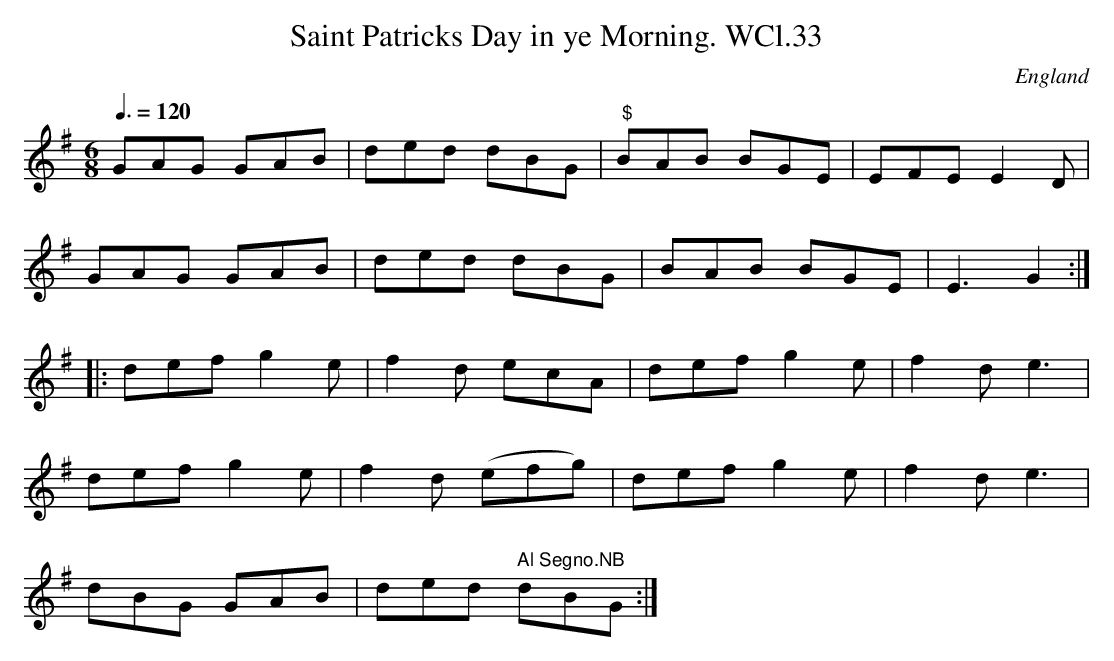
X:1
T:Saint Patricks Day in ye Morning. WCl.33
M:6/8
L:1/8
Q:3/8=120
O:England
K:G major
GAG GAB|ded dBG|" $$"BAB BGE|EFE E2D|!
GAG GAB|ded dBG|BAB BGE|E3 G2:|!
|:def g2e|f2d ecA|def g2 e|f2 d e3|!
def g2e|f2d (efg)|def g2 e|f2 d e3|!
dBG GAB|ded " Al Segno.NB"dBG:|
